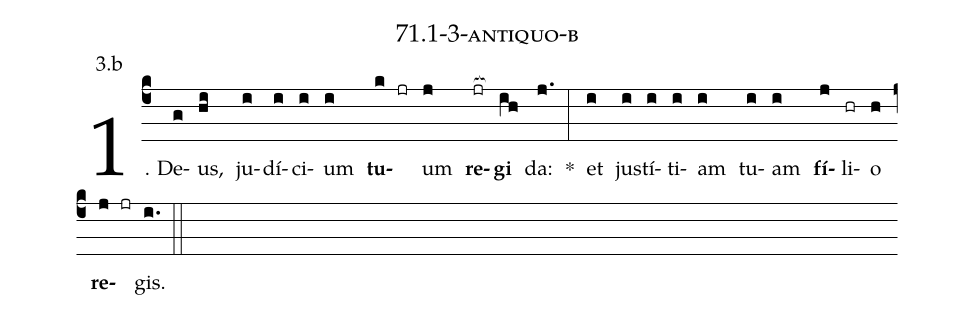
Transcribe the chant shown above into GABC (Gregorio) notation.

name: 71.1-3-antiquo-b;
annotation: 3.b;
%%
(c4)1. De(g)us,(hi) ju(i)dí(i)ci(i)um(i) <b>tu</b>(k jr)um(j) <b>re</b>(jr[ocb:1{])<b>gi</b>(ih[ocb:0}]) da:(j.) *(:) et(i) jus(i)tí(i)ti(i)am(i) tu(i)am(i) <b>fí</b>(j)li(hr)o(h) <b>re</b>(j jr)gis.(i.) (::)


%E(i) u(i) o(j) u(h) a(j) e.(i.) (::)
